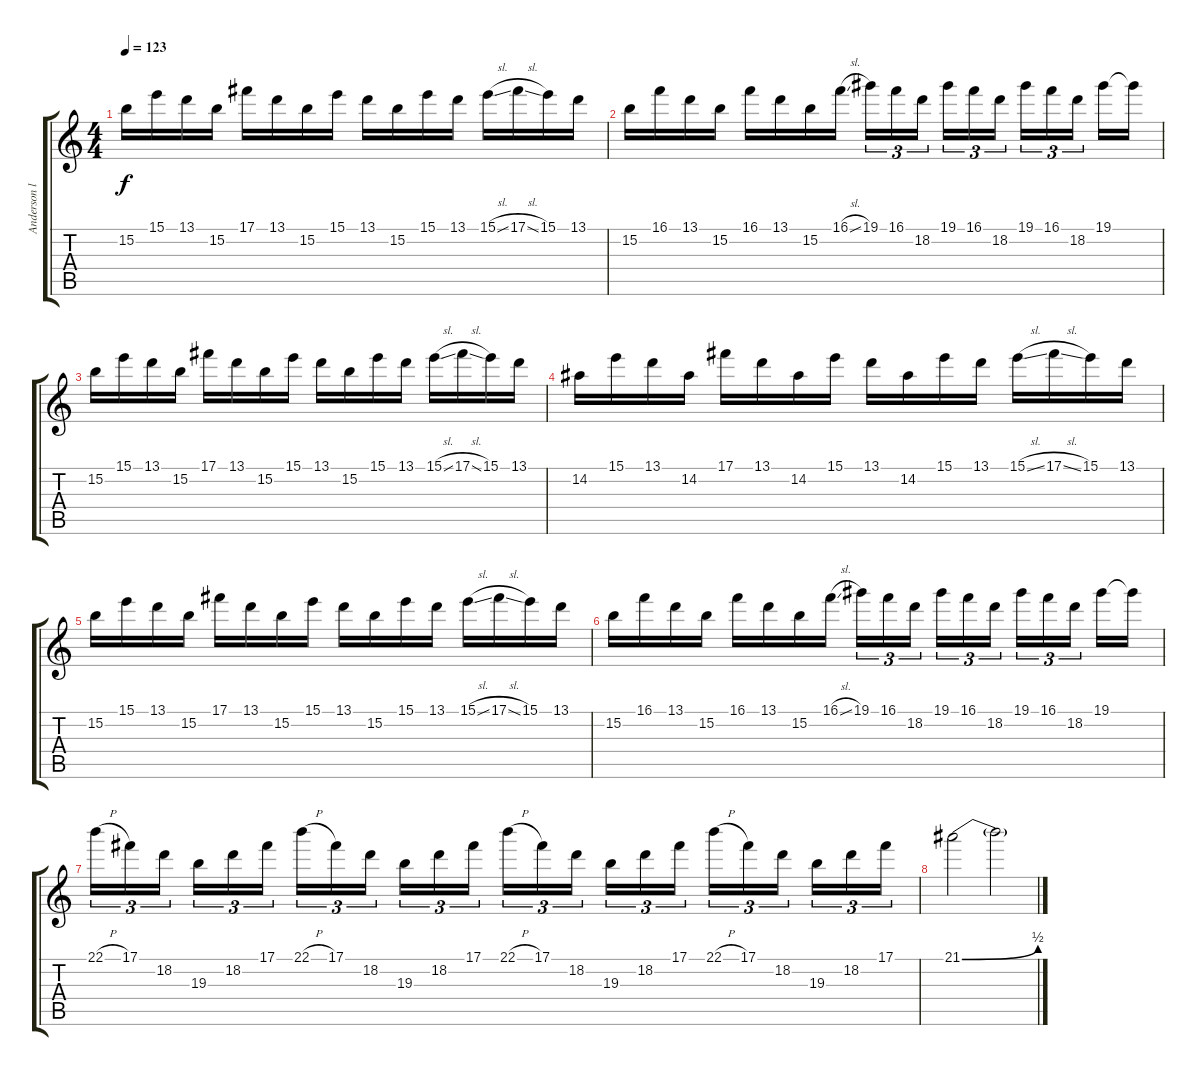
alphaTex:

\track ("Anderson lead" "Anderson l") {instrument distortionguitar}
\staff {score tabs}
\tuning (Db4 Ab3 E3 B2 Gb2 B1) {hide}
\ts (4 4)
\tempo 123
\clef g2
\ks c
15.2.16{dy f} 15.1.16 13.1.16 15.2.16 17.1.16 13.1.16 15.2.16 15.1.16 13.1.16 15.2.16 15.1.16 13.1.16 15.1{sl}.16 17.1{sl}.16 15.1.16 13.1.16 |
15.2.16 16.1.16 13.1.16 15.2.16 16.1.16 13.1.16 15.2.16 16.1{sl}.16 19.1.16{tu (3 2)} 16.1.16{tu (3 2)} 18.2.16{tu (3 2) beam splitsecondary} 19.1.16{tu (3 2)} 16.1.16{tu (3 2)} 18.2.16{tu (3 2)} 19.1.16{tu (3 2)} 16.1.16{tu (3 2)} 18.2.16{tu (3 2) beam splitsecondary} 19.1.16 19.1{t}.16 |
15.2.16 15.1.16 13.1.16 15.2.16 17.1.16 13.1.16 15.2.16 15.1.16 13.1.16 15.2.16 15.1.16 13.1.16 15.1{sl}.16 17.1{sl}.16 15.1.16 13.1.16 |
14.2.16 15.1.16 13.1.16 14.2.16 17.1.16 13.1.16 14.2.16 15.1.16 13.1.16 14.2.16 15.1.16 13.1.16 15.1{sl}.16 17.1{sl}.16 15.1.16 13.1.16 |
15.2.16 15.1.16 13.1.16 15.2.16 17.1.16 13.1.16 15.2.16 15.1.16 13.1.16 15.2.16 15.1.16 13.1.16 15.1{sl}.16 17.1{sl}.16 15.1.16 13.1.16 |
15.2.16 16.1.16 13.1.16 15.2.16 16.1.16 13.1.16 15.2.16 16.1{sl}.16 19.1.16{tu (3 2)} 16.1.16{tu (3 2)} 18.2.16{tu (3 2) beam splitsecondary} 19.1.16{tu (3 2)} 16.1.16{tu (3 2)} 18.2.16{tu (3 2)} 19.1.16{tu (3 2)} 16.1.16{tu (3 2)} 18.2.16{tu (3 2) beam splitsecondary} 19.1.16 19.1{t}.16 |
22.1{h}.16{tu (3 2)} 17.1.16{tu (3 2)} 18.2.16{tu (3 2) beam splitsecondary} 19.3.16{tu (3 2)} 18.2.16{tu (3 2)} 17.1.16{tu (3 2)} 22.1{h}.16{tu (3 2)} 17.1.16{tu (3 2)} 18.2.16{tu (3 2) beam splitsecondary} 19.3.16{tu (3 2)} 18.2.16{tu (3 2)} 17.1.16{tu (3 2)} 22.1{h}.16{tu (3 2)} 17.1.16{tu (3 2)} 18.2.16{tu (3 2) beam splitsecondary} 19.3.16{tu (3 2)} 18.2.16{tu (3 2)} 17.1.16{tu (3 2)} 22.1{h}.16{tu (3 2)} 17.1.16{tu (3 2)} 18.2.16{tu (3 2) beam splitsecondary} 19.3.16{tu (3 2)} 18.2.16{tu (3 2)} 17.1.16{tu (3 2)} |
21.1{be (bend 0 0 60 2)}.2 21.1{t}.2
